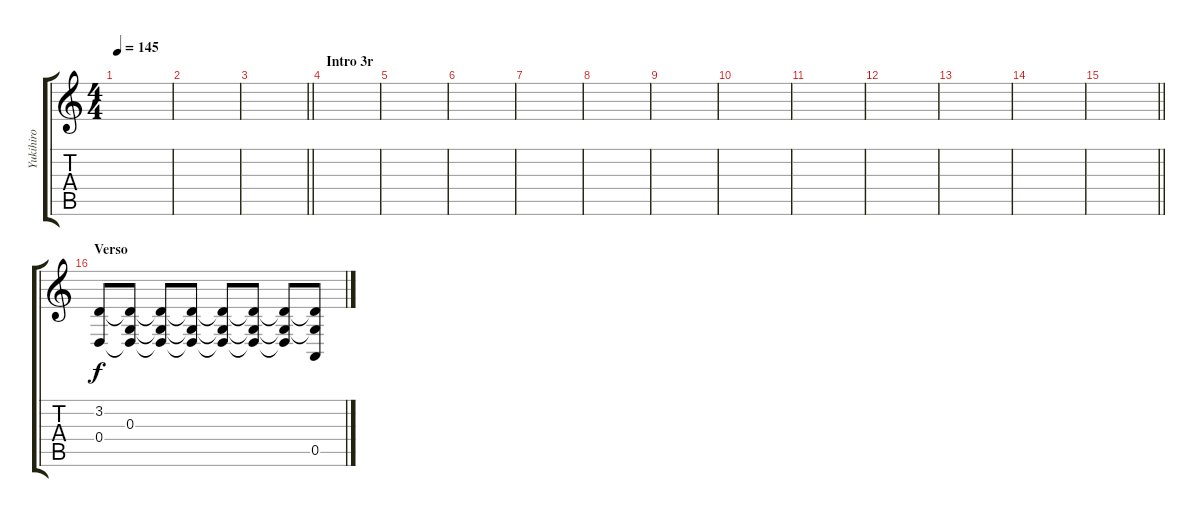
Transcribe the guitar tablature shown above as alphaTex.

\track ("Yukihiro" "Yukihiro") {instrument lead1square}
\staff {score tabs}
\tuning (E4 B3 G3 D3 A2 E2) {hide}
\ts (4 4)
\tempo 145
\clef g2
\ks c
|
|
\barLineRight lightlight
|
\section ("" "Intro 3r")
|
|
|
|
|
|
|
|
|
|
|
\barLineRight lightlight
|
\section ("" "Verso")
(3.2 0.4).8 (3.2{t} 0.3 0.4{t}).8 (3.2{t} 0.3{t} 0.4{t}).8 (3.2{t} 0.3{t} 0.4{t}).8 (3.2{t} 0.3{t} 0.4{t}).8 (3.2{t} 0.3{t} 0.4{t}).8 (3.2{t} 0.3{t} 0.4{t}).8 (3.2{t} 0.3{t} 0.5).8
